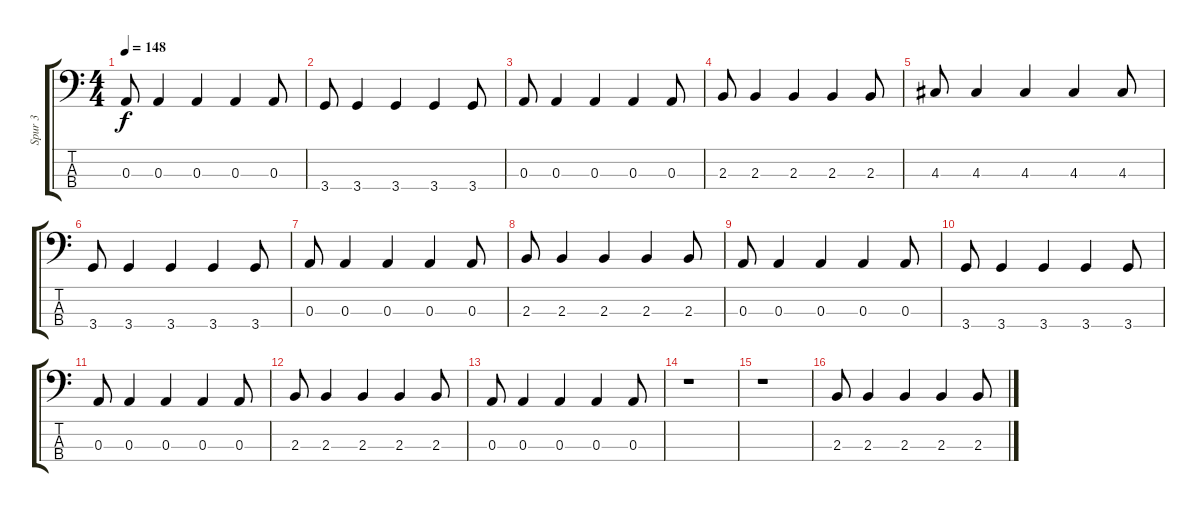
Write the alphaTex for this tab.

\track ("Spur 3" "Spur 3") {instrument synthbass1}
\staff {score tabs}
\tuning (G2 D2 A1 E1) {hide}
\ts (4 4)
\tempo 148
\clef f4
\ks c
0.3.8{dy f} 0.3.4 0.3.4 0.3.4 0.3.8 |
3.4.8 3.4.4 3.4.4 3.4.4 3.4.8 |
0.3.8 0.3.4 0.3.4 0.3.4 0.3.8 |
2.3.8 2.3.4 2.3.4 2.3.4 2.3.8 |
4.3.8 4.3.4 4.3.4 4.3.4 4.3.8 |
3.4.8 3.4.4 3.4.4 3.4.4 3.4.8 |
0.3.8 0.3.4 0.3.4 0.3.4 0.3.8 |
2.3.8 2.3.4 2.3.4 2.3.4 2.3.8 |
0.3.8 0.3.4 0.3.4 0.3.4 0.3.8 |
3.4.8 3.4.4 3.4.4 3.4.4 3.4.8 |
0.3.8 0.3.4 0.3.4 0.3.4 0.3.8 |
2.3.8 2.3.4 2.3.4 2.3.4 2.3.8 |
0.3.8 0.3.4 0.3.4 0.3.4 0.3.8 |
r.1 |
r.1 |
2.3.8 2.3.4 2.3.4 2.3.4 2.3.8
